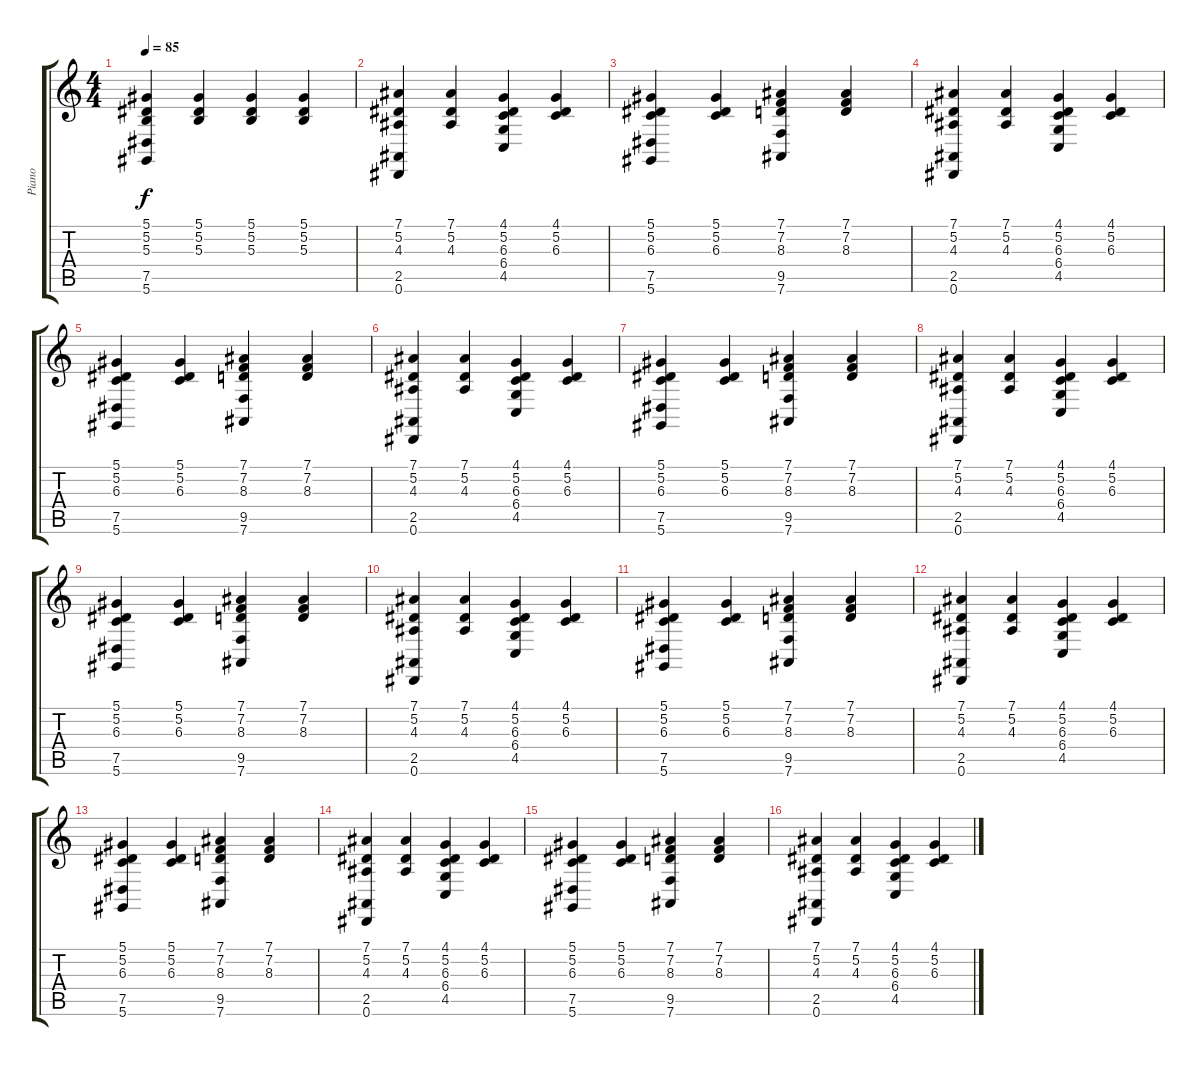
\track ("Piano" "Piano") {instrument acousticgrandpiano}
\staff {score tabs}
\tuning (Eb4 Bb3 Gb3 Db3 Ab2 Eb2) {hide}
\ts (4 4)
\tempo 85
\clef g2
\ks c
(5.1 5.2 5.3 7.5 5.6).4{dy f} (5.1 5.2 5.3).4 (5.1 5.2 5.3).4 (5.1 5.2 5.3).4 |
(7.1 5.2 4.3 2.5 0.6).4 (7.1 5.2 4.3).4 (4.1 5.2 6.3 6.4 4.5).4 (4.1 5.2 6.3).4 |
(5.1 5.2 6.3 7.5 5.6).4 (5.1 5.2 6.3).4 (7.1 7.2 8.3 9.5 7.6).4 (7.1 7.2 8.3).4 |
(7.1 5.2 4.3 2.5 0.6).4 (7.1 5.2 4.3).4 (4.1 5.2 6.3 6.4 4.5).4 (4.1 5.2 6.3).4 |
(5.1 5.2 6.3 7.5 5.6).4 (5.1 5.2 6.3).4 (7.1 7.2 8.3 9.5 7.6).4 (7.1 7.2 8.3).4 |
(7.1 5.2 4.3 2.5 0.6).4 (7.1 5.2 4.3).4 (4.1 5.2 6.3 6.4 4.5).4 (4.1 5.2 6.3).4 |
(5.1 5.2 6.3 7.5 5.6).4 (5.1 5.2 6.3).4 (7.1 7.2 8.3 9.5 7.6).4 (7.1 7.2 8.3).4 |
(7.1 5.2 4.3 2.5 0.6).4 (7.1 5.2 4.3).4 (4.1 5.2 6.3 6.4 4.5).4 (4.1 5.2 6.3).4 |
(5.1 5.2 6.3 7.5 5.6).4 (5.1 5.2 6.3).4 (7.1 7.2 8.3 9.5 7.6).4 (7.1 7.2 8.3).4 |
(7.1 5.2 4.3 2.5 0.6).4 (7.1 5.2 4.3).4 (4.1 5.2 6.3 6.4 4.5).4 (4.1 5.2 6.3).4 |
(5.1 5.2 6.3 7.5 5.6).4 (5.1 5.2 6.3).4 (7.1 7.2 8.3 9.5 7.6).4 (7.1 7.2 8.3).4 |
(7.1 5.2 4.3 2.5 0.6).4 (7.1 5.2 4.3).4 (4.1 5.2 6.3 6.4 4.5).4 (4.1 5.2 6.3).4 |
(5.1 5.2 6.3 7.5 5.6).4 (5.1 5.2 6.3).4 (7.1 7.2 8.3 9.5 7.6).4 (7.1 7.2 8.3).4 |
(7.1 5.2 4.3 2.5 0.6).4 (7.1 5.2 4.3).4 (4.1 5.2 6.3 6.4 4.5).4 (4.1 5.2 6.3).4 |
(5.1 5.2 6.3 7.5 5.6).4 (5.1 5.2 6.3).4 (7.1 7.2 8.3 9.5 7.6).4 (7.1 7.2 8.3).4 |
(7.1 5.2 4.3 2.5 0.6).4 (7.1 5.2 4.3).4 (4.1 5.2 6.3 6.4 4.5).4 (4.1 5.2 6.3).4
